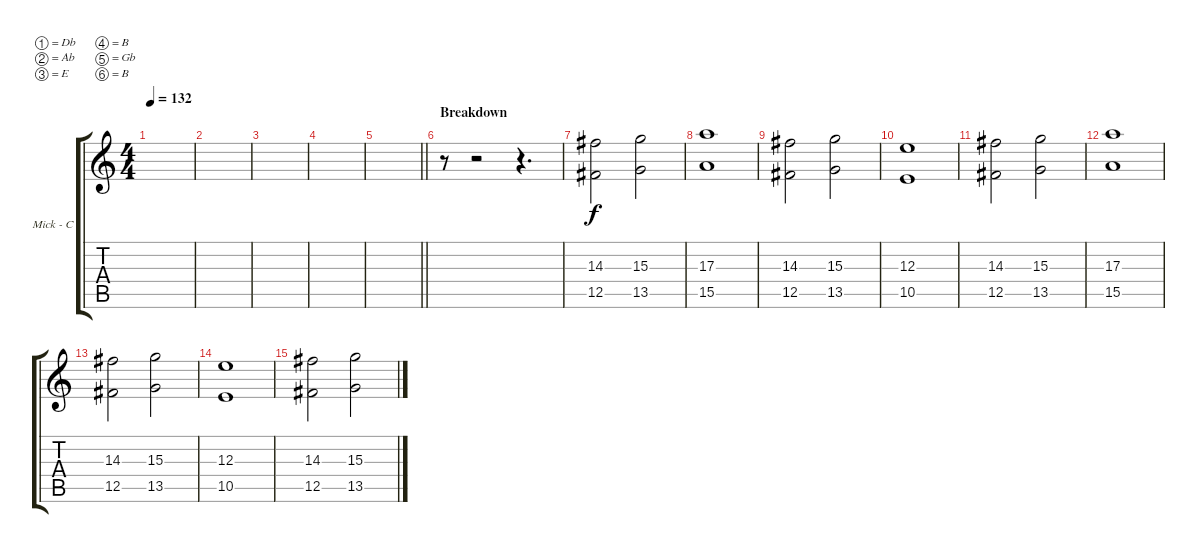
\bracketExtendMode groupsimilarinstruments
\firstSystemTrackNameOrientation horizontal
\otherSystemsTrackNameOrientation horizontal
\track ("Mick Thomson (Clean)" "Mick - C") {instrument electricguitarclean}
\staff {score tabs}
\tuning (Db4 Ab3 E3 B2 Gb2 B1)
\ts (4 4)
\tempo 132
\clef g2
\ks c
|
|
|
|
\barLineRight lightlight
|
\section ("" "Breakdown")
r.8 r.2 r.4{d} |
(14.3 12.5).2 (15.3 13.5).2 |
(17.3 15.5).1 |
(14.3 12.5).2 (15.3 13.5).2 |
(12.3 10.5).1 |
(14.3 12.5).2 (15.3 13.5).2 |
(17.3 15.5).1 |
(14.3 12.5).2 (15.3 13.5).2 |
(12.3 10.5).1 |
(14.3 12.5).2 (15.3 13.5).2
